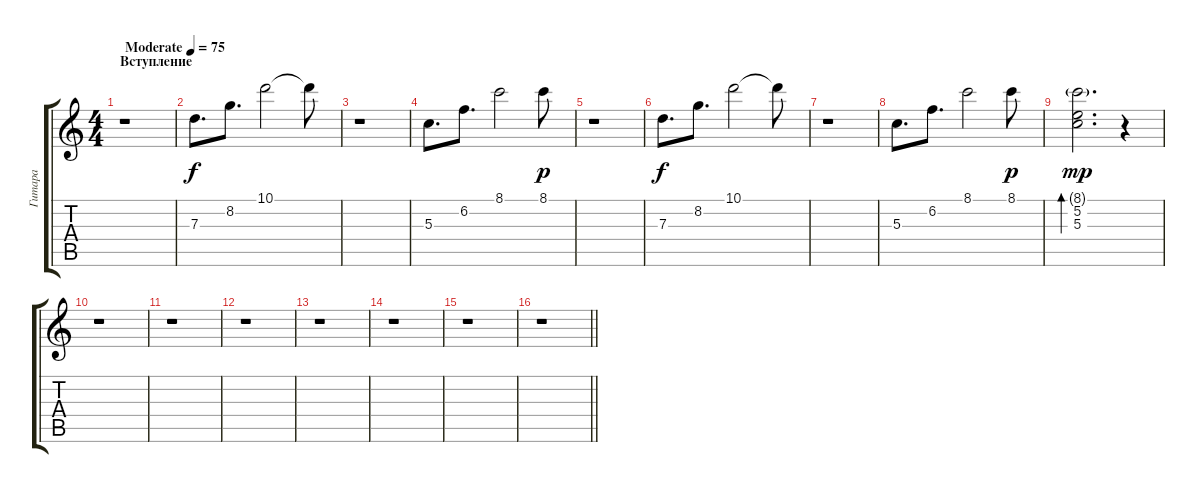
\track ("Гитара" "Гитара") {instrument acousticguitarsteel}
\staff {score tabs}
\tuning (E4 B3 G3 D3 A2 E2) {hide}
\ts (4 4)
\section ("" "Вступление")
\tempo (75 "Moderate")
\clef g2
\ks c
r.1{dy f instrument acousticguitarsteel} |
7.3.8{d} 8.2.8{d} 10.1.2 10.1{t}.8 |
r.1 |
5.3.8{d} 6.2.8{d} 8.1.2 8.1.8{dy p} |
r.1 |
7.3.8{d dy f} 8.2.8{d} 10.1.2 10.1{t}.8 |
r.1 |
5.3.8{d} 6.2.8{d} 8.1.2 8.1.8{dy p} |
(8.1{g} 5.2 5.3).2{d bd 60 dy mp} r.4 |
r.1 |
r.1 |
r.1 |
r.1 |
r.1 |
r.1 |
\barLineRight lightlight
r.1
